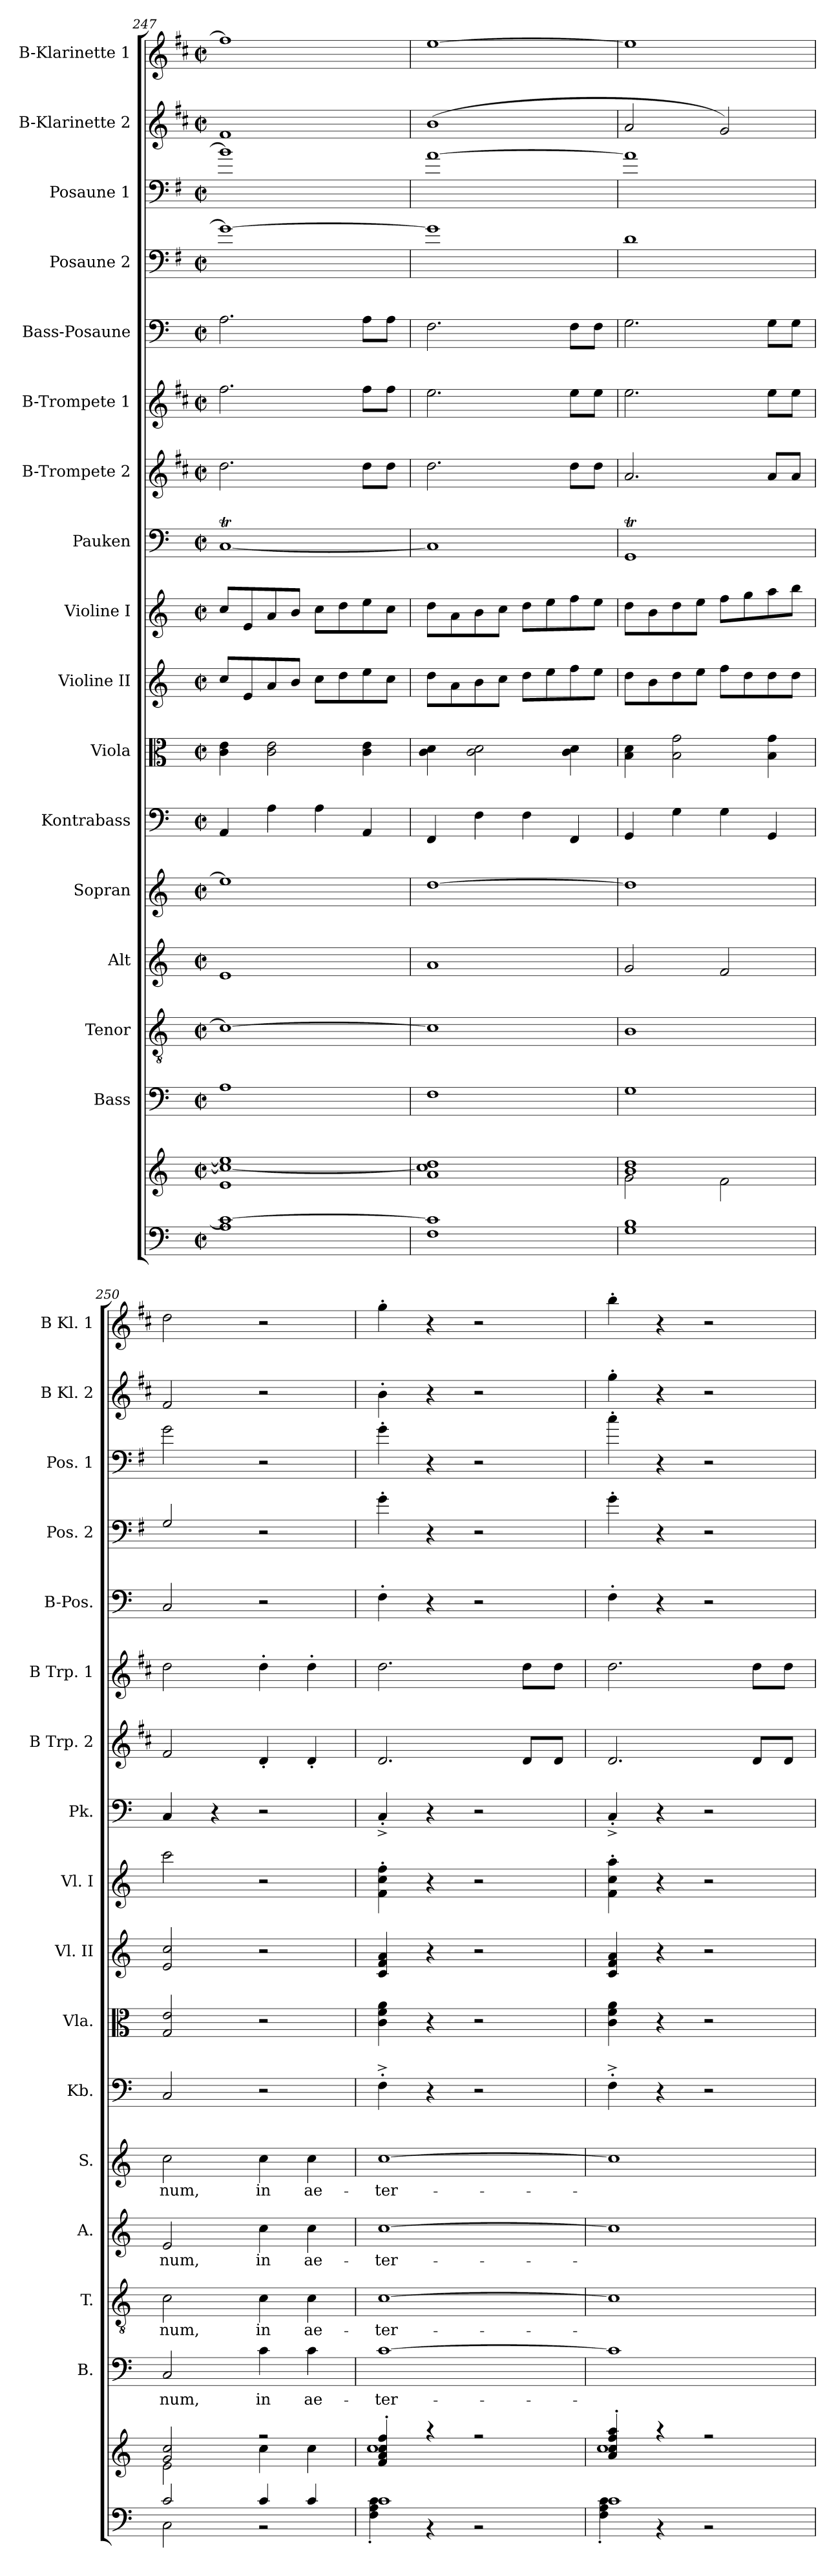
**kern	**kern	**kern	**text	**kern	**text	**kern	**text	**kern	**text	**kern	**kern	**kern	**kern	**kern	**kern	**kern	**kern	**kern	**kern	**kern	**kern
*part17	*part17	*part16	*part16	*part15	*part15	*part14	*part14	*part13	*part13	*part12	*part11	*part10	*part9	*part8	*part7	*part6	*part5	*part4	*part3	*part2	*part1
*staff18	*staff17	*staff16	*staff16	*staff15	*staff15	*staff14	*staff14	*staff13	*staff13	*staff12	*staff11	*staff10	*staff9	*staff8	*staff7	*staff6	*staff5	*staff4	*staff3	*staff2	*staff1
*	*	*I"Bass	*	*I"Tenor	*	*I"Alt	*	*I"Sopran	*	*I"Kontrabass	*I"Viola	*I"Violine II	*I"Violine I	*I"Pauken	*I"B-Trompete 2	*I"B-Trompete 1	*I"Bass-Posaune	*I"Posaune 2	*I"Posaune 1	*I"B-Klarinette 2	*I"B-Klarinette 1
*	*	*I'B.	*	*I'T.	*	*I'A.	*	*I'S.	*	*I'Kb.	*I'Vla.	*I'Vl. II	*I'Vl. I	*I'Pk.	*I'B Trp. 2	*I'B Trp. 1	*I'B-Pos.	*I'Pos. 2	*I'Pos. 1	*I'B Kl. 2	*I'B Kl. 1
!!LO:PB:g=z
*clefF4	*clefG2	*clefF4	*	*clefGv2	*	*clefG2	*	*clefG2	*	*clefF4	*clefC3	*clefG2	*clefG2	*clefF4	*clefG2	*clefG2	*clefF4	*clefF4	*clefF4	*clefG2	*clefG2
*	*	*	*	*	*	*	*	*	*	*ITrd7c12	*	*	*	*	*ITrd1c2	*ITrd1c2	*	*ITrd4c7	*ITrd4c7	*ITrd1c2	*ITrd1c2
*k[]	*k[]	*k[]	*	*k[]	*	*k[]	*	*k[]	*	*k[]	*k[]	*k[]	*k[]	*k[]	*k[]	*k[]	*k[]	*k[]	*k[]	*k[]	*k[]
*C:	*C:	*C:	*	*C:	*	*C:	*	*C:	*	*C:	*C:	*C:	*C:	*C:	*C:	*C:	*C:	*C:	*C:	*C:	*C:
*M2/2	*M2/2	*M2/2	*	*M2/2	*	*M2/2	*	*M2/2	*	*M2/2	*M2/2	*M2/2	*M2/2	*M2/2	*M2/2	*M2/2	*M2/2	*M2/2	*M2/2	*M2/2	*M2/2
*met(c|)	*met(c|)	*met(c|)	*	*met(c|)	*	*met(c|)	*	*met(c|)	*	*met(c|)	*met(c|)	*met(c|)	*met(c|)	*met(c|)	*met(c|)	*met(c|)	*met(c|)	*met(c|)	*met(c|)	*met(c|)	*met(c|)
=247	=247	=247	=247	=247	=247	=247	=247	=247	=247	=247	=247	=247	=247	=247	=247	=247	=247	=247	=247	=247	=247
*^	*	*	*	*	*	*	*	*	*	*	*	*	*	*	*	*	*	*	*	*	*
1c_	1A	1e 1cc_ 1ee]	1A	.	1c_	.	1e	.	1ee]	.	4AAA/	4c\ 4e\	8cc/L	8cc/L	[1CT	2.cc\	2.ee\	2.A\	1c_	1e]	1e	1ee]
.	.	.	.	.	.	.	.	.	.	.	.	.	8e/	8e/	.	.	.	.	.	.	.	.
.	.	.	.	.	.	.	.	.	.	.	4AA\	2c\ 2e\	8a/	8a/	.	.	.	.	.	.	.	.
.	.	.	.	.	.	.	.	.	.	.	.	.	8b/J	8b/J	.	.	.	.	.	.	.	.
.	.	.	.	.	.	.	.	.	.	.	4AA\	.	8cc\L	8cc\L	.	.	.	.	.	.	.	.
.	.	.	.	.	.	.	.	.	.	.	.	.	8dd\	8dd\	.	.	.	.	.	.	.	.
.	.	.	.	.	.	.	.	.	.	.	4AAA/	4c\ 4e\	8ee\	8ee\	.	8cc\L	8ee\L	8A\L	.	.	.	.
.	.	.	.	.	.	.	.	.	.	.	.	.	8cc\J	8cc\J	.	8cc\J	8ee\J	8A\J	.	.	.	.
=248	=248	=248	=248	=248	=248	=248	=248	=248	=248	=248	=248	=248	=248	=248	=248	=248	=248	=248	=248	=248	=248	=248
1c]	1F	1a 1cc] 1dd	1F	.	1c]	.	1a	.	[1dd	.	4FFF/	4c\ 4d\	8dd\L	8dd\L	1CTTT]	2.cc\	2.dd\	2.F\	1c]	[1d	(>1a	[1dd
.	.	.	.	.	.	.	.	.	.	.	.	.	8a\	8a\	.	.	.	.	.	.	.	.
.	.	.	.	.	.	.	.	.	.	.	4FF\	2c\ 2d\	8b\	8b\	.	.	.	.	.	.	.	.
.	.	.	.	.	.	.	.	.	.	.	.	.	8cc\J	8cc\J	.	.	.	.	.	.	.	.
.	.	.	.	.	.	.	.	.	.	.	4FF\	.	8dd\L	8dd\L	.	.	.	.	.	.	.	.
.	.	.	.	.	.	.	.	.	.	.	.	.	8ee\	8ee\	.	.	.	.	.	.	.	.
.	.	.	.	.	.	.	.	.	.	.	4FFF/	4c\ 4d\	8ff\	8ff\	.	8cc\L	8dd\L	8F\L	.	.	.	.
.	.	.	.	.	.	.	.	.	.	.	.	.	8ee\J	8ee\J	.	8cc\J	8dd\J	8F\J	.	.	.	.
=249	=249	=249	=249	=249	=249	=249	=249	=249	=249	=249	=249	=249	=249	=249	=249	=249	=249	=249	=249	=249	=249	=249
*	*	*^	*	*	*	*	*	*	*	*	*	*	*	*	*	*	*	*	*	*	*	*
1B	1G	1b 1dd	2g\	1G	.	1B	.	2g/	.	1dd]	.	4GGG/	4B\ 4d\	8dd\L	8dd\L	1GGT	2.g/	2.dd\	2.G\	1G	1d]	2g/	1dd]
.	.	.	.	.	.	.	.	.	.	.	.	.	.	8b\	8b\	.	.	.	.	.	.	.	.
.	.	.	.	.	.	.	.	.	.	.	.	4GG\	2B\ 2g\	8dd\	8dd\	.	.	.	.	.	.	.	.
.	.	.	.	.	.	.	.	.	.	.	.	.	.	8ee\J	8ee\J	.	.	.	.	.	.	.	.
.	.	.	2f\	.	.	.	.	2f/	.	.	.	4GG\	.	8ff\L	8ff\L	.	.	.	.	.	.	2f/)	.
.	.	.	.	.	.	.	.	.	.	.	.	.	.	8dd\	8gg\	.	.	.	.	.	.	.	.
.	.	.	.	.	.	.	.	.	.	.	.	4GGG/	4B\ 4g\	8dd\	8aa\	.	8g/L	8dd\L	8G\L	.	.	.	.
.	.	.	.	.	.	.	.	.	.	.	.	.	.	8dd\J	8bb\J	.	8g/J	8dd\J	8G\J	.	.	.	.
=250	=250	=250	=250	=250	=250	=250	=250	=250	=250	=250	=250	=250	=250	=250	=250	=250	=250	=250	=250	=250	=250	=250	=250
!	!	!	!	!	!LO:LY:b	!	!LO:LY:b	!	!LO:LY:b	!	!LO:LY:b	!	!	!	!	!	!	!	!	!	!	!	!
2c/	2C\	2g/ 2cc/	2e\	2C/	-num,	2c\	-num,	2e/	-num,	2cc\	-num,	2CC/	2G/ 2e/	2e/ 2cc/	2ccc\	4C/	2e/	2cc\	2C/	2C/	2c\	2e/	2cc\
.	.	.	.	.	.	.	.	.	.	.	.	.	.	.	.	4r	.	.	.	.	.	.	.
!	!	!	!	!	!LO:LY:b	!	!LO:LY:b	!	!LO:LY:b	!	!LO:LY:b	!	!	!	!	!	!	!	!	!	!	!	!
4c/	2r	2rff	4cc\	4c\	in	4c\	in	4cc\	in	4cc\	in	2r	2r	2r	2r	2r	4c'</	4cc'>\	2r	2r	2r	2r	2r
!	!	!	!	!	!LO:LY:b	!	!LO:LY:b	!	!LO:LY:b	!	!LO:LY:b	!	!	!	!	!	!	!	!	!	!	!	!
4c/	.	.	4cc\	4c\	ae-	4c\	ae-	4cc\	ae-	4cc\	ae-	.	.	.	.	.	4c'</	4cc'>\	.	.	.	.	.
=251	=251	=251	=251	=251	=251	=251	=251	=251	=251	=251	=251	=251	=251	=251	=251	=251	=251	=251	=251	=251	=251	=251	=251
!	!	!	!	!	!LO:LY:b	!	!LO:LY:b	!	!LO:LY:b	!	!LO:LY:b	!	!	!	!	!	!	!	!	!	!	!	!
1c	4F\'> 4A\'> 4c\'>	4f/'< 4a/'< 4cc/'< 4ff/'<	1cc	[1c	-ter-	[1c	-ter-	[1cc	-ter-	[1cc	-ter-	4FF^>'>\	4c\ 4f\ 4a\	4c/ 4f/ 4a/	4f\'> 4cc\'> 4ff\'>	4C'<^>/	2.c/	2.cc\	4F'>\	4c'>\	4c'>\	4a'>\	4ff'>\
.	4r	4r	.	.	.	.	.	.	.	.	.	4r	4r	4r	4r	4r	.	.	4r	4r	4r	4r	4r
.	2r	2r	.	.	.	.	.	.	.	.	.	2r	2r	2r	2r	2r	.	.	2r	2r	2r	2r	2r
.	.	.	.	.	.	.	.	.	.	.	.	.	.	.	.	.	8c/L	8cc\L	.	.	.	.	.
.	.	.	.	.	.	.	.	.	.	.	.	.	.	.	.	.	8c/J	8cc\J	.	.	.	.	.
=252	=252	=252	=252	=252	=252	=252	=252	=252	=252	=252	=252	=252	=252	=252	=252	=252	=252	=252	=252	=252	=252	=252	=252
1c	4F\'> 4A\'> 4c\'>	4a/'< 4cc/'< 4ff/'< 4aa/'<	1cc	1c]	.	1c]	.	1cc]	.	1cc]	.	4FF^>'>\	4c\ 4f\ 4a\	4c/ 4f/ 4a/	4f\'> 4cc\'> 4aa\'>	4C'<^>/	2.c/	2.cc\	4F'>\	4c'>\	4f'>\	4ff'>\	4aa'>\
.	4r	4r	.	.	.	.	.	.	.	.	.	4r	4r	4r	4r	4r	.	.	4r	4r	4r	4r	4r
.	2r	2r	.	.	.	.	.	.	.	.	.	2r	2r	2r	2r	2r	.	.	2r	2r	2r	2r	2r
.	.	.	.	.	.	.	.	.	.	.	.	.	.	.	.	.	8c/L	8cc\L	.	.	.	.	.
.	.	.	.	.	.	.	.	.	.	.	.	.	.	.	.	.	8c/J	8cc\J	.	.	.	.	.
*v	*v	*	*	*	*	*	*	*	*	*	*	*	*	*	*	*	*	*	*	*	*	*	*
*	*v	*v	*	*	*	*	*	*	*	*	*	*	*	*	*	*	*	*	*	*	*	*
=	=	=	=	=	=	=	=	=	=	=	=	=	=	=	=	=	=	=	=	=	=
*-	*-	*-	*-	*-	*-	*-	*-	*-	*-	*-	*-	*-	*-	*-	*-	*-	*-	*-	*-	*-	*-
